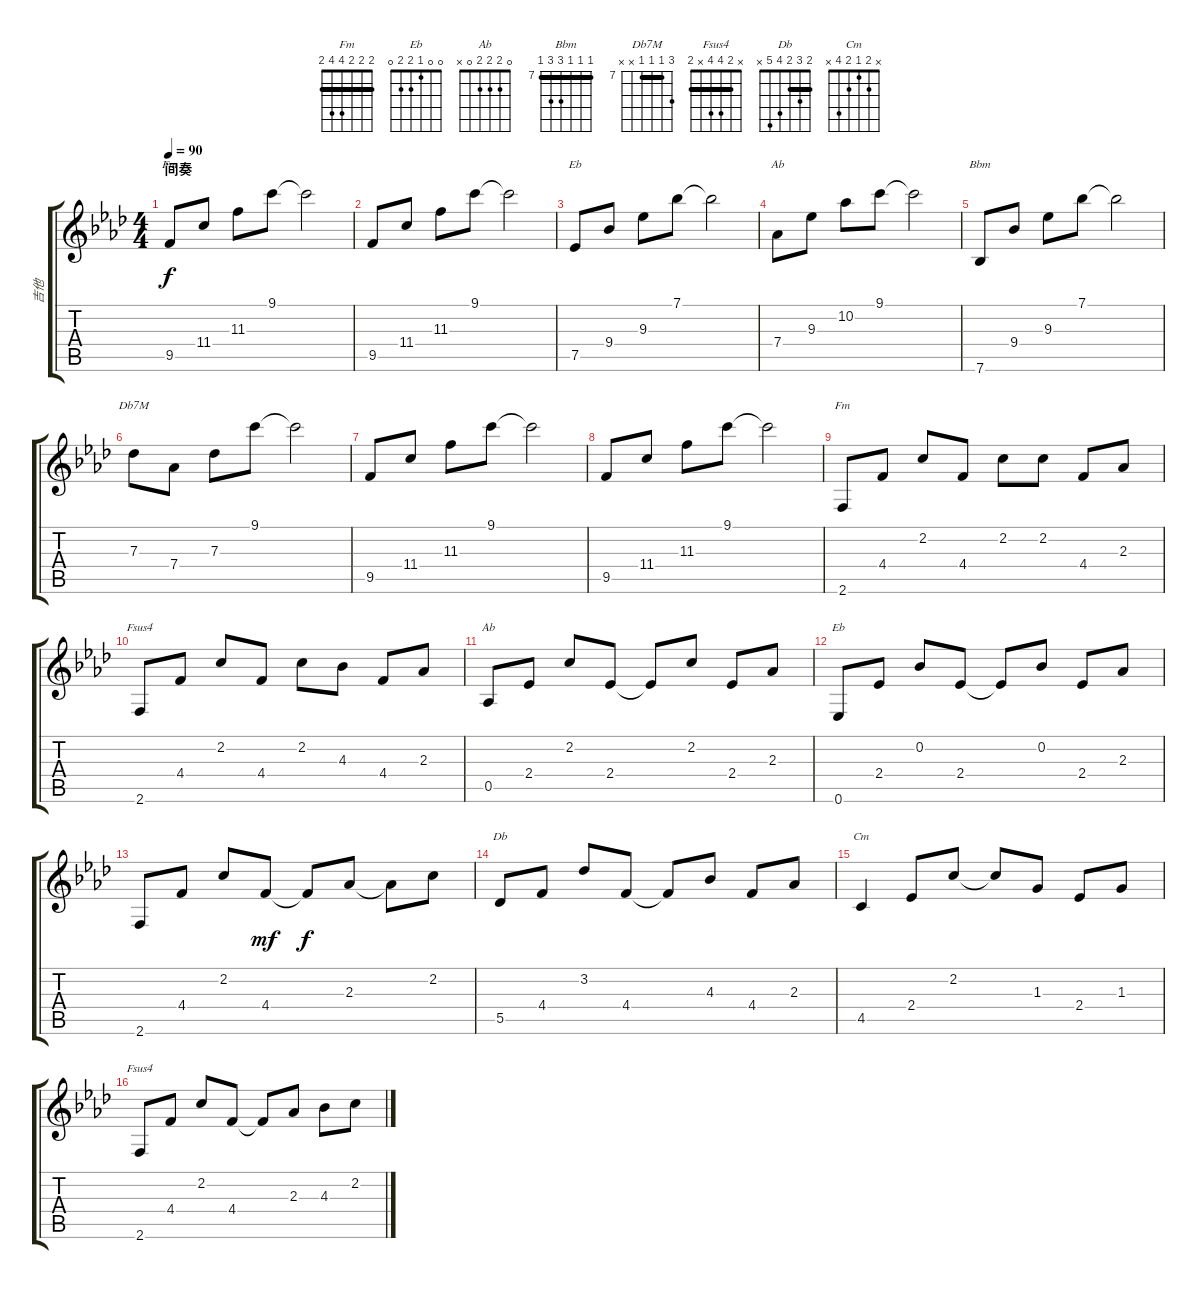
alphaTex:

\track ("吉他" "吉他") {instrument acousticguitarsteel}
\staff {score tabs}
\tuning (Eb4 Bb3 Gb3 Db3 Ab2 Eb2) {hide}
\chord ("Fm" 9 10 11 11 9 x) {firstfret 9 barre 9}
\chord ("Eb" 7 9 9 9 7 x) {firstfret 7 barre 7}
\chord ("Ab" 9 10 9 7 x x) {firstfret 7 barre 9}
\chord ("Bbm" 7 7 7 9 9 7) {firstfret 7 barre 7}
\chord ("Db7M" 9 7 7 7 x x) {firstfret 7 barre 7}
\chord ("Fm" 2 2 2 4 4 2) {barre 2}
\chord ("Fsus4" 2 2 4 4 4 2) {barre 2}
\chord ("Ab" 0 2 2 2 0 x)
\chord ("Eb" 0 0 1 2 2 0)
\chord ("Db" 2 3 2 4 5 x) {barre 2}
\chord ("Cm" x 2 1 2 4 x)
\chord ("Fsus4" x 2 4 4 x 2) {barre 2}
\ts (4 4)
\section ("" "间奏")
\tempo 90
\clef g2
\ks ab
9.5.8{ch "Fm" dy f volume 6 instrument electricguitarjazz} 11.4.8 11.3.8 9.1.8 9.1{t}.2 |
9.5.8 11.4.8 11.3.8 9.1.8 9.1{t}.2 |
7.5.8{ch "Eb"} 9.4.8 9.3.8 7.1.8 7.1{t}.2 |
7.4.8{ch "Ab"} 9.3.8 10.2.8 9.1.8 9.1{t}.2 |
7.6.8{ch "Bbm"} 9.4.8 9.3.8 7.1.8 7.1{t}.2 |
7.3.8{ch "Db7M"} 7.4.8 7.3.8 9.1.8 9.1{t}.2 |
9.5.8 11.4.8 11.3.8 9.1.8 9.1{t}.2 |
9.5.8 11.4.8 11.3.8 9.1.8 9.1{t}.2 |
2.6.8{ch "Fm" volume 10 instrument acousticguitarsteel} 4.4.8 2.2.8 4.4.8 2.2.8 2.2.8 4.4.8 2.3.8 |
2.6.8{ch "Fsus4"} 4.4.8 2.2.8 4.4.8 2.2.8 4.3.8 4.4.8 2.3.8 |
0.5.8{ch "Ab"} 2.4.8 2.2.8 2.4.8 2.4{t}.8 2.2.8 2.4.8 2.3.8 |
0.6.8{ch "Eb"} 2.4.8 0.2.8 2.4.8 2.4{t}.8 0.2.8 2.4.8 2.3.8 |
2.6.8 4.4.8 2.2.8 4.4.8{dy mf} 4.4{t}.8{dy f} 2.3.8 2.3{t}.8 2.2.8 |
5.5.8{ch "Db"} 4.4.8 3.2.8 4.4.8 4.4{t}.8 4.3.8 4.4.8 2.3.8 |
4.5.4{ch "Cm"} 2.4.8 2.2.8 2.2{t}.8 1.3.8 2.4.8 1.3.8 |
2.6.8{ch "Fsus4"} 4.4.8 2.2.8 4.4.8 4.4{t}.8 2.3.8 4.3.8 2.2.8
